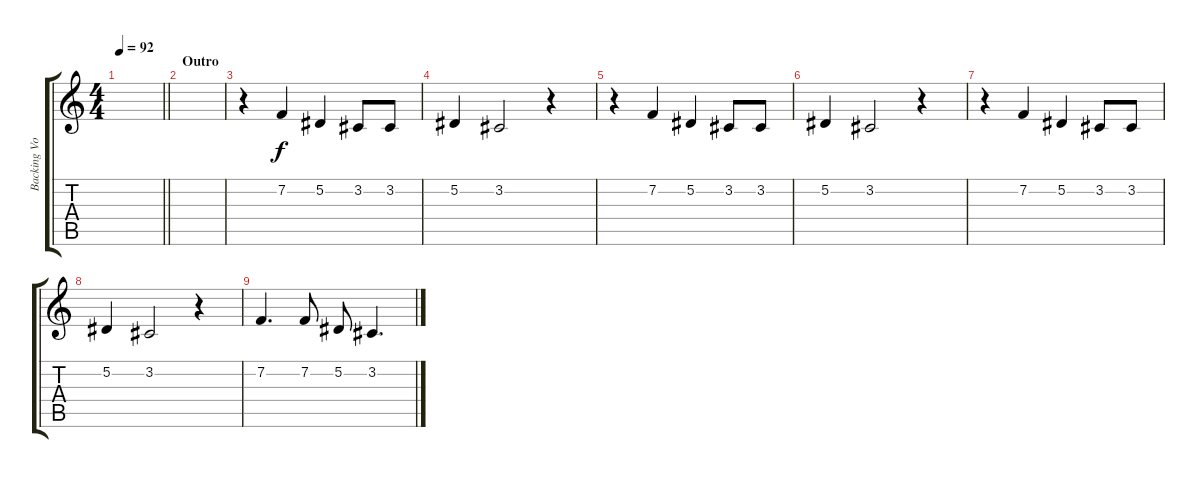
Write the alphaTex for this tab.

\track ("Backing Vocals" "Backing Vo") {instrument tenorsax}
\staff {score tabs}
\tuning (Eb4 Bb3 Gb3 Db3 Ab2 Eb2) {hide}
\ts (4 4)
\tempo 92
\clef g2
\barLineRight lightlight
\ks c
|
\section ("" "Outro")
|
r.4 7.2.4 5.2.4 3.2.8 3.2.8 |
5.2.4 3.2.2 r.4 |
r.4 7.2.4 5.2.4 3.2.8 3.2.8 |
5.2.4 3.2.2 r.4 |
r.4 7.2.4 5.2.4 3.2.8 3.2.8 |
5.2.4 3.2.2 r.4 |
7.2.4{d} 7.2.8 5.2.8 3.2.4{d}
